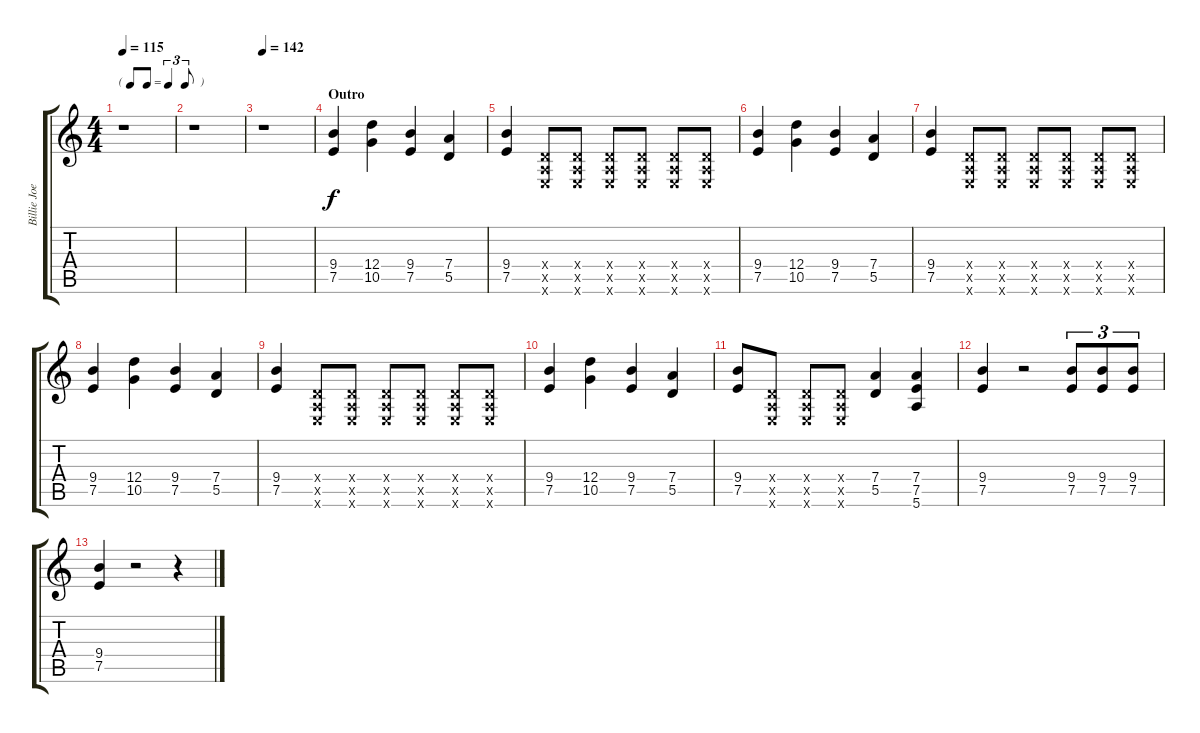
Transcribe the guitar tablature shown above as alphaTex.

\track ("Billie Joe Armstrong" "Billie Joe") {instrument overdrivenguitar}
\staff {score tabs}
\tuning (E4 B3 G3 D3 A2 E2) {hide}
\ts (4 4)
\tf triplet8th
\tempo 115
\clef g2
\ks c
r.1{dy f} |
r.1 |
\tempo 142
r.1 |
\section ("" "Outro")
(9.4 7.5).4 (12.4 10.5).4 (9.4 7.5).4 (7.4 5.5).4 |
(9.4 7.5).4 (0.4{x} 0.5{x} 0.6{x}).8 (0.4{x} 0.5{x} 0.6{x}).8 (0.4{x} 0.5{x} 0.6{x}).8 (0.4{x} 0.5{x} 0.6{x}).8 (0.4{x} 0.5{x} 0.6{x}).8 (0.4{x} 0.5{x} 0.6{x}).8 |
(9.4 7.5).4 (12.4 10.5).4 (9.4 7.5).4 (7.4 5.5).4 |
(9.4 7.5).4 (0.4{x} 0.5{x} 0.6{x}).8 (0.4{x} 0.5{x} 0.6{x}).8 (0.4{x} 0.5{x} 0.6{x}).8 (0.4{x} 0.5{x} 0.6{x}).8 (0.4{x} 0.5{x} 0.6{x}).8 (0.4{x} 0.5{x} 0.6{x}).8 |
(9.4 7.5).4 (12.4 10.5).4 (9.4 7.5).4 (7.4 5.5).4 |
(9.4 7.5).4 (0.4{x} 0.5{x} 0.6{x}).8 (0.4{x} 0.5{x} 0.6{x}).8 (0.4{x} 0.5{x} 0.6{x}).8 (0.4{x} 0.5{x} 0.6{x}).8 (0.4{x} 0.5{x} 0.6{x}).8 (0.4{x} 0.5{x} 0.6{x}).8 |
(9.4 7.5).4 (12.4 10.5).4 (9.4 7.5).4 (7.4 5.5).4 |
(9.4 7.5).8 (0.4{x} 0.5{x} 0.6{x}).8 (0.4{x} 0.5{x} 0.6{x}).8 (0.4{x} 0.5{x} 0.6{x}).8 (7.4 5.5).4 (7.4 7.5 5.6).4 |
(9.4 7.5).4 r.2 (9.4 7.5).8{tu (3 2)} (9.4 7.5).8{tu (3 2)} (9.4 7.5).8{tu (3 2)} |
(9.4 7.5).4 r.2 r.4
